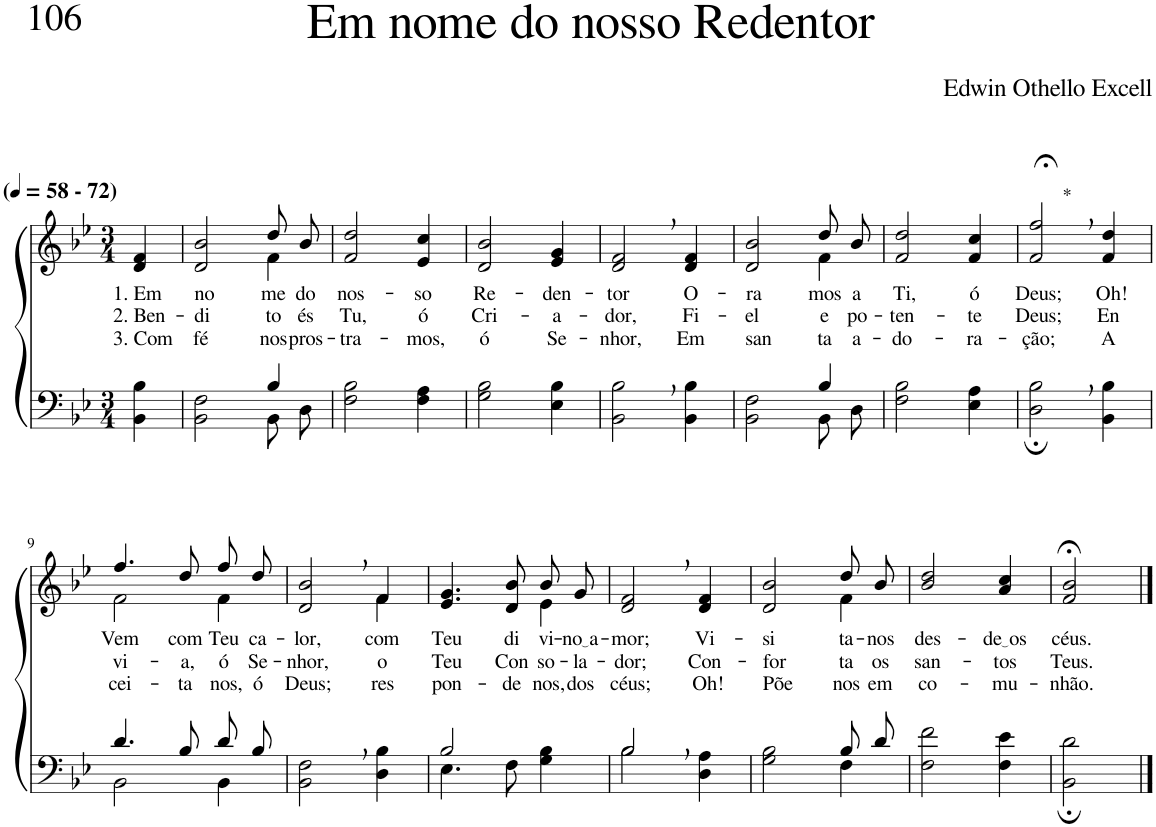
**kern	**kern	**text	**text	**text
*part2	*part1	*part1	*part1	*part1
*staff2	*staff1	*staff1	*staff1	*staff1
*I"Parte III e IV	*I"Parte I e II	*	*	*
*clefF4	*clefG2	*	*	*
*Trd2c3	*Trd2c3	*	*	*
*k[b-e-]	*k[b-e-]	*	*	*
*M3/4	*M3/4	*	*	*
*MM58	*MM58	*	*	*
=1	=1	=1	=1	=1
!	!LO:TX:a:B:t=(	!	!	!
!	!LO:TX:a:B:t=- 72)	!	!	!
!	!	!LO:LY:b	!LO:LY:b	!LO:LY:b
4BB-\ 4B-\	4d/ 4f/	1. Em	2. Ben-	3. Com
=2	=2	=2	=2	=2
*^	*	*	*	*
!	!	!	!LO:LY:b	!LO:LY:b	!LO:LY:b
*	*	*^	*	*	*
2ryy	2BB-\ 2F\	2d/ 2b-/	2ryy	no-	-di-	fé
!	!	!	!	!LO:LY:b	!LO:LY:b	!LO:LY:b
4B-/	8BB-\L	8dd/L	4f\	-me	-to	nos
!	!	!	!	!LO:LY:b	!LO:LY:b	!LO:LY:b
.	8D\J	8b-/J	.	do	és	pros-
*	*	*v	*v	*	*	*
=3	=3	=3	=3	=3	=3
!	!	!	!LO:LY:b	!LO:LY:b	!LO:LY:b
*v	*v	*	*	*	*
2F\ 2B-\	2f/ 2dd/	nos-	Tu,	-tra-
!	!	!LO:LY:b	!LO:LY:b	!LO:LY:b
4F\ 4A\	4e-/ 4cc/	-so	ó	-mos,
=4	=4	=4	=4	=4
!	!	!LO:LY:b	!LO:LY:b	!LO:LY:b
2G\ 2B-\	2d/ 2b-/	Re-	Cri-	ó
!	!	!LO:LY:b	!LO:LY:b	!LO:LY:b
4E-\ 4B-\	4e-/ 4g/	-den-	-a-	Se-
=5	=5	=5	=5	=5
!	!	!LO:LY:b	!LO:LY:b	!LO:LY:b
2BB-\, 2B-\,	2d/, 2f/,	-tor	-dor,	-nhor,
!	!	!LO:LY:b	!LO:LY:b	!LO:LY:b
4BB-\ 4B-\	4d/ 4f/	O-	Fi-	Em
=6	=6	=6	=6	=6
*^	*	*	*	*
!	!	!	!LO:LY:b	!LO:LY:b	!LO:LY:b
*	*	*^	*	*	*
2ryy	2BB-\ 2F\	2d/ 2b-/	2ryy	-ra-	-el	san-
!	!	!	!	!LO:LY:b	!LO:LY:b	!LO:LY:b
4B-/	8BB-\L	8dd/L	4f\	-mos	e	-ta
!	!	!	!	!LO:LY:b	!LO:LY:b	!LO:LY:b
.	8D\J	8b-/J	.	a	po-	a-
*	*	*v	*v	*	*	*
=7	=7	=7	=7	=7	=7
!	!	!	!LO:LY:b	!LO:LY:b	!LO:LY:b
*v	*v	*	*	*	*
2F\ 2B-\	2f/ 2dd/	Ti,	-ten-	-do-
!	!	!LO:LY:b	!LO:LY:b	!LO:LY:b
4E-\ 4A\	4f/ 4cc/	ó	-te	-ra-
=8	=8	=8	=8	=8
!	!LO:TX:a:t=*	!	!	!
!	!	!LO:LY:b	!LO:LY:b	!LO:LY:b
2D\;, 2B-\;,	2f/;<, 2ff/;<,	Deus;	Deus;	-ção;
!	!	!LO:LY:b	!LO:LY:b	!LO:LY:b
4BB-\ 4B-\	4f/ 4dd/	Oh!	En-	A-
!!LO:LB:g=z
=9	=9	=9	=9	=9
*^	*^	*	*	*
!	!	!	!	!LO:LY:b	!LO:LY:b	!LO:LY:b
4.d/	2BB-\	4.ff/	2f\	Vem	-vi-	-cei-
!	!	!	!	!LO:LY:b	!LO:LY:b	!LO:LY:b
8B-/	.	8dd/	.	com	-a,	-ta-
!	!	!	!	!LO:LY:b	!LO:LY:b	!LO:LY:b
8d/L	4BB-\	8ff/L	4f\	Teu	ó	-nos,
!	!	!	!	!LO:LY:b	!LO:LY:b	!LO:LY:b
8B-/J	.	8dd/J	.	ca-	Se-	ó
*v	*v	*	*	*	*	*
=10	=10	=10	=10	=10	=10
!	!	!	!LO:LY:b	!LO:LY:b	!LO:LY:b
2BB-\, 2F\,	2d/, 2b-/,	2ryy	-lor,	-nhor,	Deus;
!	!	!	!LO:LY:b	!LO:LY:b	!LO:LY:b
4D\ 4B-\	4f/	4f\	com	o	res-
=11	=11	=11	=11	=11	=11
*^	*	*	*	*	*
!	!	!	!	!LO:LY:b	!LO:LY:b	!LO:LY:b
2B-/	4.E-\	4.e-/ 4.g/	2ryy	Teu	Teu	-pon-
!	!	!	!	!LO:LY:b	!LO:LY:b	!LO:LY:b
.	8F\	8d/ 8b-/	.	di-	Con-	-de-
!	!	!	!	!LO:LY:b	!LO:LY:b	!LO:LY:b
4ryy	4G\ 4B-\	8b-/L	4e-\	-vi-	so-	-nos,
!	!	!	!	!LO:LY:b	!LO:LY:b	!LO:LY:b
.	.	8g/J	.	no a	-la-	dos
*	*	*v	*v	*	*	*
=12	=12	=12	=12	=12	=12
!	!	!	!LO:LY:b	!LO:LY:b	!LO:LY:b
2B-,/	2B-\	2d/, 2f/,	-mor;	-dor;	céus;
!	!	!	!LO:LY:b	!LO:LY:b	!LO:LY:b
4ryy	4D\ 4A\	4d/ 4f/	Vi-	Con-	Oh!
=13	=13	=13	=13	=13	=13
!	!	!	!LO:LY:b	!LO:LY:b	!LO:LY:b
*	*	*^	*	*	*
2ryy	2G\ 2B-\	2d/ 2b-/	2ryy	-si-	-for-	Põe-
!	!	!	!	!LO:LY:b	!LO:LY:b	!LO:LY:b
8B-/L	4F\	8dd/L	4f\	-ta-	-ta	-nos
!	!	!	!	!LO:LY:b	!LO:LY:b	!LO:LY:b
8d/J	.	8b-/J	.	-nos	os	em
*v	*v	*	*	*	*	*
*	*v	*v	*	*	*
=14	=14	=14	=14	=14
!	!	!LO:LY:b	!LO:LY:b	!LO:LY:b
2F\ 2f\	2b-/ 2dd/	des-	san-	co-
!	!	!LO:LY:b	!LO:LY:b	!LO:LY:b
4F\ 4e-\	4a/ 4cc/	de os	-tos	-mu-
=15	=15	=15	=15	=15
!	!	!LO:LY:b	!LO:LY:b	!LO:LY:b
2BB-\; 2d\;	2f/;< 2b-/;<	céus.	Teus.	-nhão.
==	==	==	==	==
*-	*-	*-	*-	*-
